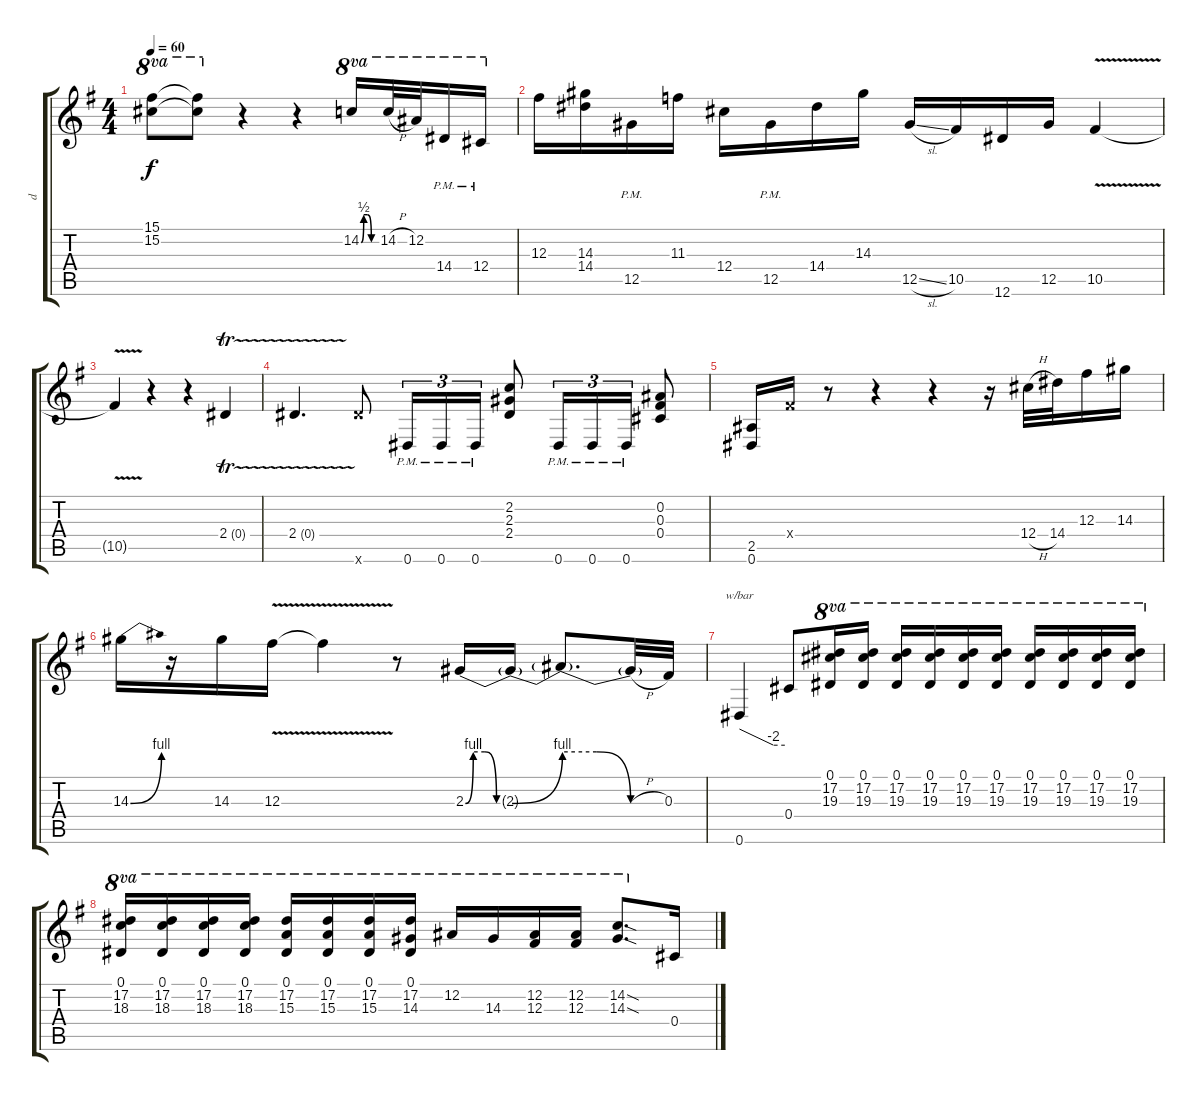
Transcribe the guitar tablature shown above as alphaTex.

\track ("d" "d") {instrument distortionguitar}
\staff {score tabs}
\tuning (Eb4 Bb3 Gb3 Db3 Ab2 Eb2) {hide}
\ts (4 4)
\section ("" " ")
\tempo 60
\clef g2
\ks g
(15.1{t} 15.2{t}).8{ot 8va dy f} (15.1{t} 15.2{t}).8{ot 8va} r.4 r.4 14.2{be (custom 0 0 10 2 25 2 40 0 60 0)}.16{ot 8va} 14.2{h}.32{ot 8va} 12.2.32{ot 8va} 14.4{pm}.16{ot 8va} 12.4{pm}.16{ot 8va} |
12.3.16 (14.3 14.4).16 12.5{pm}.16 11.3.16 12.4.16 12.5{pm}.16 14.4.16 14.3.16 12.5{sl}.16 10.5.16 12.6.16 12.5.16 10.5{v}.4 |
10.5{v t}.4 r.4 r.4 2.4{tr (0 32)}.4 |
2.4{tr (0 32)}.4{d} 12.6{x}.8 0.6{pm}.16{tu (3 2)} 0.6{pm}.16{tu (3 2)} 0.6{pm}.16{tu (3 2)} (2.2 2.3 2.4).8 0.6{pm}.16{tu (3 2)} 0.6{pm}.16{tu (3 2)} 0.6{pm}.16{tu (3 2)} (0.2 0.3 0.4).8 |
(2.5 0.6).16 5.4{x}.16 r.8 r.4 r.4 r.16 12.4{h}.32 14.4.32 12.3.16 14.3.16 |
14.3{be (bend 0 0 60 4)}.16 r.16 14.3.16 12.3{v}.16 12.3{v t}.4 r.8 2.3{be (custom 0 0 10 4 25 4 40 0 60 0)}.16 2.3{be (bend 0 0 60 4) t}.16 2.3{be (custom 0 4 20 4 40 0 60 0) t}.8{d} 2.3{h t}.32 0.3.32 |
0.6.4{tbe (custom default 0 0 45 -8 60 -8)} 0.4.8 (0.1 17.2 19.3).16{ot 8va} (0.1 17.2 19.3).16{ot 8va} (0.1 17.2 19.3).16{ot 8va} (0.1 17.2 19.3).16{ot 8va} (0.1 17.2 19.3).16{ot 8va} (0.1 17.2 19.3).16{ot 8va} (0.1 17.2 19.3).16{ot 8va} (0.1 17.2 19.3).16{ot 8va} (0.1 17.2 19.3).16{ot 8va} (0.1 17.2 19.3).16{ot 8va} |
(0.1 17.2 18.3).16{ot 8va} (0.1 17.2 18.3).16{ot 8va} (0.1 17.2 18.3).16{ot 8va} (0.1 17.2 18.3).16{ot 8va} (0.1 17.2 15.3).16{ot 8va} (0.1 17.2 15.3).16{ot 8va} (0.1 17.2 15.3).16{ot 8va} (0.1 17.2 14.3).16{ot 8va} 12.2.16{ot 8va} 14.3.16{ot 8va} (12.2 12.3).16{ot 8va} (12.2 12.3).16{ot 8va} (14.2{sod} 14.3{sod}).8{d ot 8va} 0.4.16
